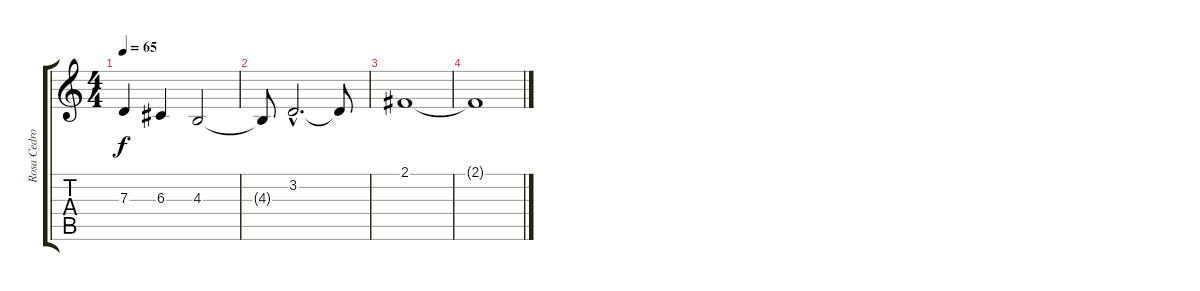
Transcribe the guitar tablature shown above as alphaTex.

\track ("Rosa Cedron" "Rosa Cedro") {instrument cello}
\staff {score tabs}
\tuning (E4 B3 G3 D3 A2 E2) {hide}
\ts (4 4)
\tempo 65
\clef g2
\ks c
7.3.4{dy f} 6.3.4 4.3.2 |
4.3{t}.8 3.2{hac}.2{d} 3.2{t}.8 |
2.1.1{volume 0} |
2.1{t}.1
